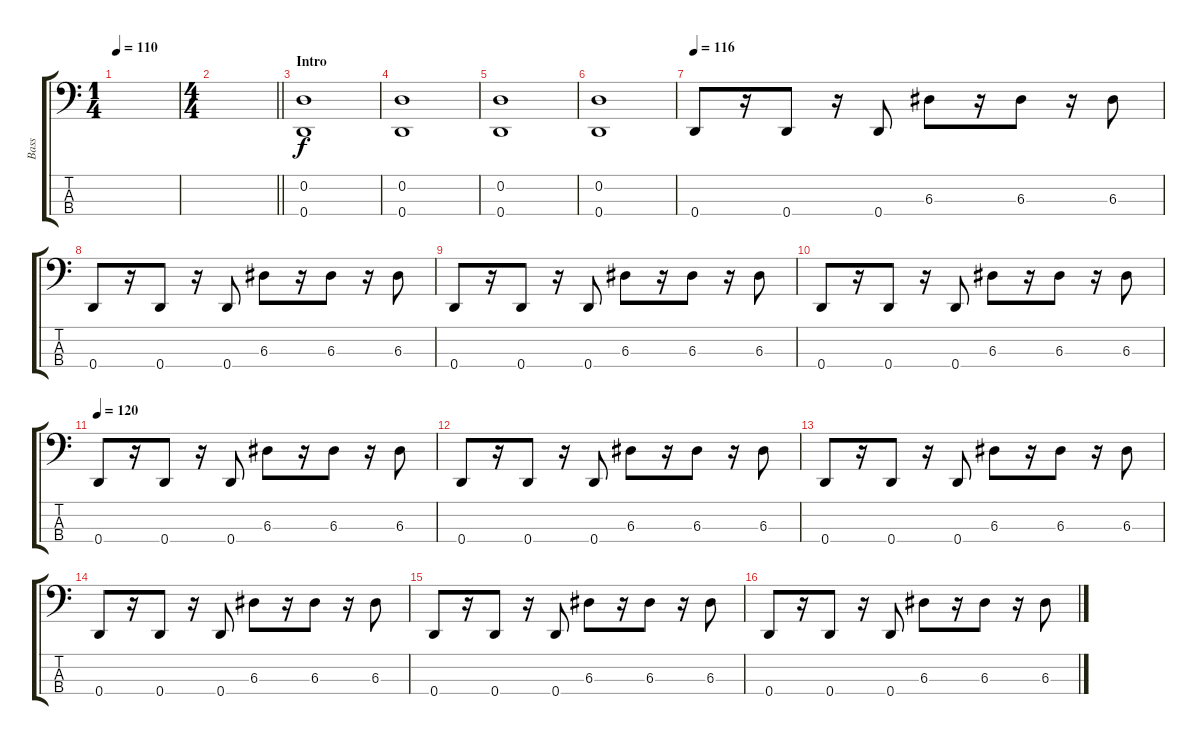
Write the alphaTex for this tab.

\track ("Bass" "Bass") {instrument slapbass2}
\staff {score tabs}
\tuning (G2 D2 A1 D1) {hide}
\ts (1 4)
\tempo 110
\clef f4
\ks c
|
\ts (4 4)
\barLineRight lightlight
|
\section ("" "Intro")
(0.2 0.4).1 |
(0.2 0.4).1 |
(0.2 0.4).1 |
(0.2 0.4).1 |
\tempo 116
0.4.8 r.16 0.4.8 r.16 0.4.8 6.3.8 r.16 6.3.8 r.16 6.3.8 |
0.4.8 r.16 0.4.8 r.16 0.4.8 6.3.8 r.16 6.3.8 r.16 6.3.8 |
0.4.8 r.16 0.4.8 r.16 0.4.8 6.3.8 r.16 6.3.8 r.16 6.3.8 |
0.4.8 r.16 0.4.8 r.16 0.4.8 6.3.8 r.16 6.3.8 r.16 6.3.8 |
\tempo 120
0.4.8 r.16 0.4.8 r.16 0.4.8 6.3.8 r.16 6.3.8 r.16 6.3.8 |
0.4.8 r.16 0.4.8 r.16 0.4.8 6.3.8 r.16 6.3.8 r.16 6.3.8 |
0.4.8 r.16 0.4.8 r.16 0.4.8 6.3.8 r.16 6.3.8 r.16 6.3.8 |
0.4.8 r.16 0.4.8 r.16 0.4.8 6.3.8 r.16 6.3.8 r.16 6.3.8 |
0.4.8 r.16 0.4.8 r.16 0.4.8 6.3.8 r.16 6.3.8 r.16 6.3.8 |
0.4.8 r.16 0.4.8 r.16 0.4.8 6.3.8 r.16 6.3.8 r.16 6.3.8
